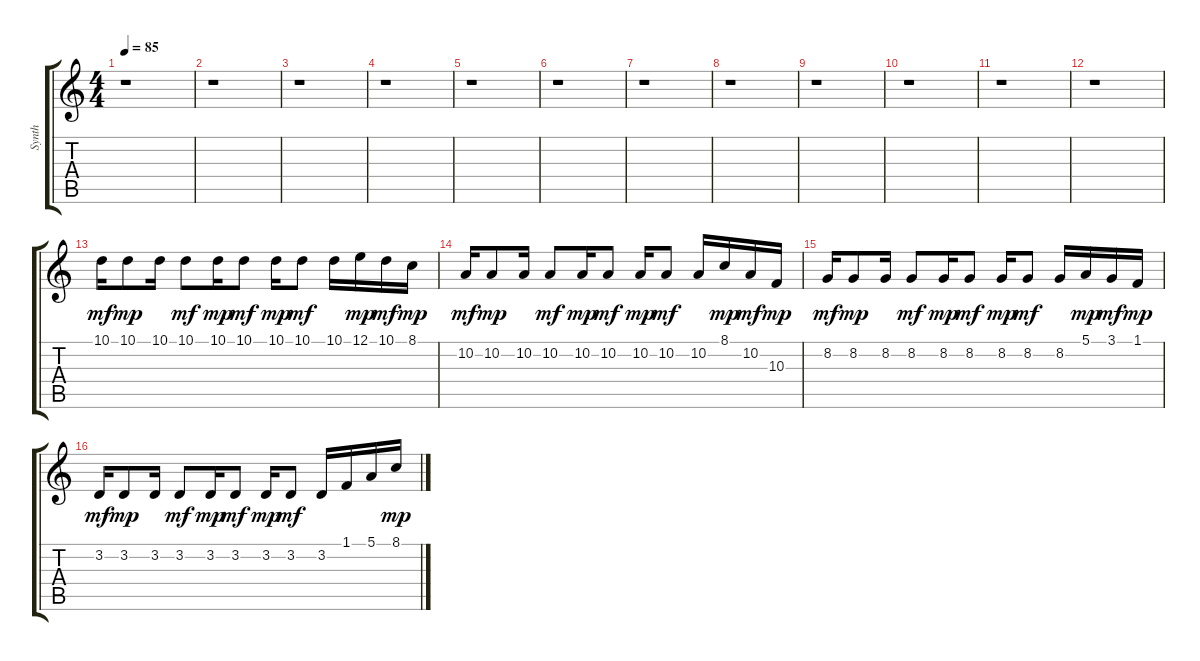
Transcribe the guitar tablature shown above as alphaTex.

\track ("Synth" "Synth") {instrument lead4chiff}
\staff {score tabs}
\tuning (E4 B3 G3 D3 A2 E2) {hide}
\ts (4 4)
\tempo 85
\clef g2
\ks c
r.1{dy mf instrument lead4chiff} |
r.1 |
r.1 |
r.1 |
r.1 |
r.1 |
r.1 |
r.1 |
r.1 |
r.1 |
r.1 |
r.1 |
10.1.16 10.1.8{dy mp} 10.1.16 10.1.8{dy mf} 10.1.16{dy mp} 10.1.8{dy mf} 10.1.16{dy mp} 10.1.8{dy mf} 10.1.16 12.1.16{dy mp} 10.1.16{dy mf} 8.1.16{dy mp} |
10.2.16{dy mf} 10.2.8{dy mp} 10.2.16 10.2.8{dy mf} 10.2.16{dy mp} 10.2.8{dy mf} 10.2.16{dy mp} 10.2.8{dy mf} 10.2.16 8.1.16{dy mp} 10.2.16{dy mf} 10.3.16{dy mp} |
8.2.16{dy mf} 8.2.8{dy mp} 8.2.16 8.2.8{dy mf} 8.2.16{dy mp} 8.2.8{dy mf} 8.2.16{dy mp} 8.2.8{dy mf} 8.2.16 5.1.16{dy mp} 3.1.16{dy mf} 1.1.16{dy mp} |
3.2.16{dy mf} 3.2.8{dy mp} 3.2.16 3.2.8{dy mf} 3.2.16{dy mp} 3.2.8{dy mf} 3.2.16{dy mp} 3.2.8{dy mf} 3.2.16 1.1.16 5.1.16 8.1.16{dy mp}
